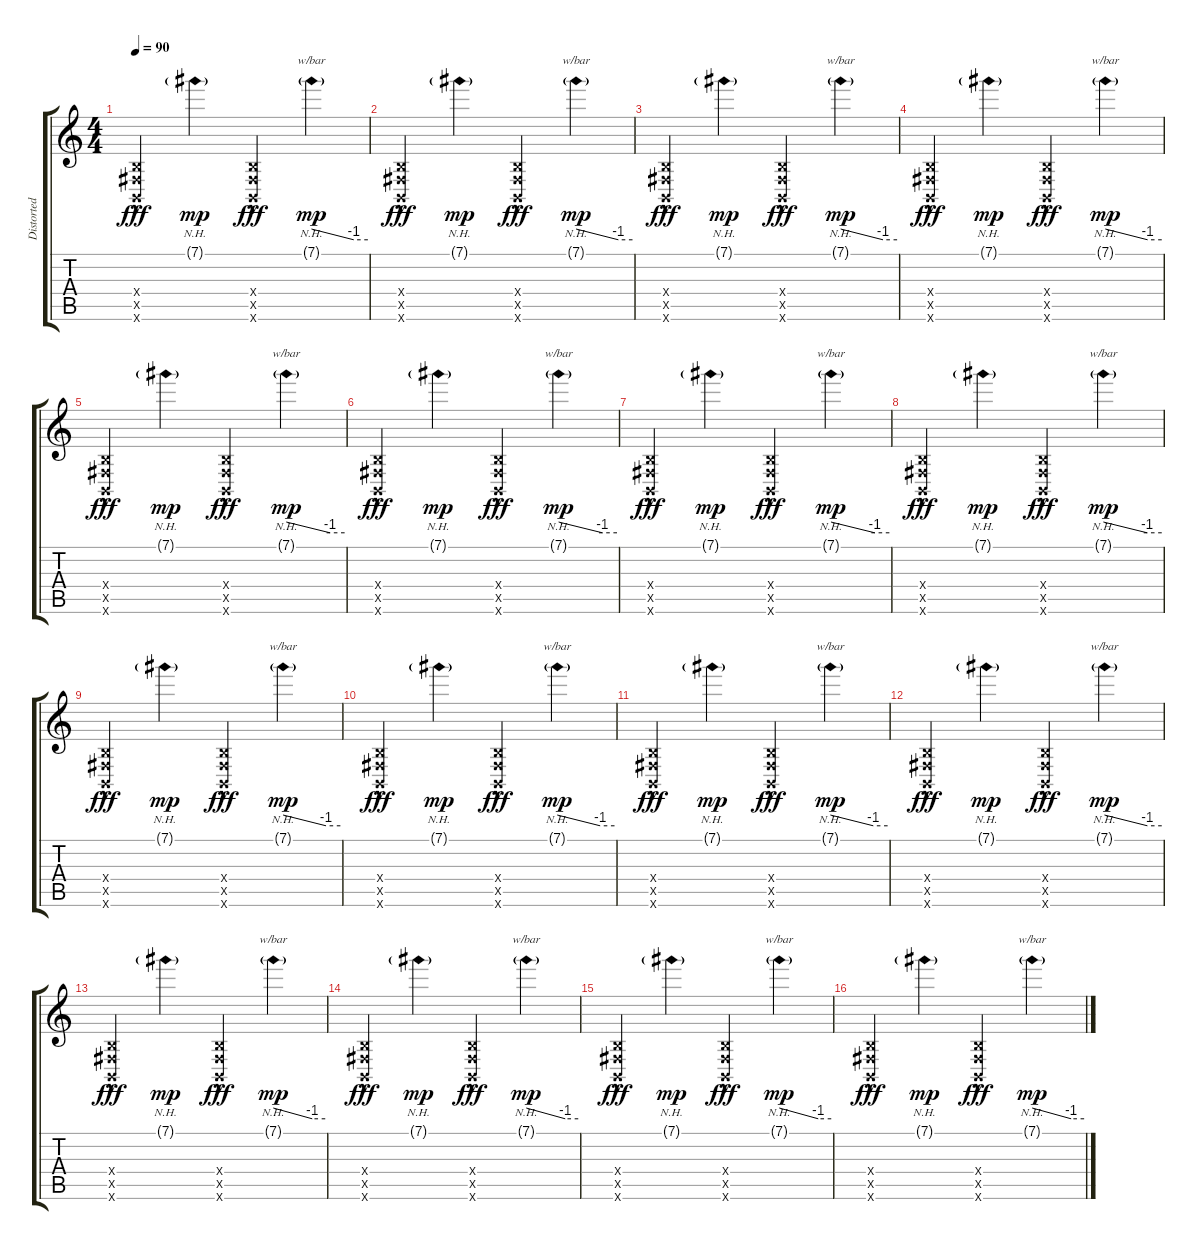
\track ("Distorted Guitar" "Distorted ") {instrument distortionguitar}
\staff {score tabs}
\tuning (Db4 Ab3 E3 B2 Gb2 B1) {hide}
\ts (4 4)
\tempo 90
\clef g2
\ks c
(0.4{x} 0.5{x} 0.6{hac x}).4{dy fff} 7.1{nh g}.4{dy mp} (0.4{x} 0.5{x} 0.6{hac x}).4{dy fff} 7.1{nh g}.4{tbe (custom default 0 0 45 -4 60 -4) dy mp} |
(0.4{x} 0.5{x} 0.6{hac x}).4{dy fff} 7.1{nh g}.4{dy mp} (0.4{x} 0.5{x} 0.6{hac x}).4{dy fff} 7.1{nh g}.4{tbe (custom default 0 0 45 -4 60 -4) dy mp} |
(0.4{x} 0.5{x} 0.6{hac x}).4{dy fff} 7.1{nh g}.4{dy mp} (0.4{x} 0.5{x} 0.6{hac x}).4{dy fff} 7.1{nh g}.4{tbe (custom default 0 0 45 -4 60 -4) dy mp} |
(0.4{x} 0.5{x} 0.6{hac x}).4{dy fff} 7.1{nh g}.4{dy mp} (0.4{x} 0.5{x} 0.6{hac x}).4{dy fff} 7.1{nh g}.4{tbe (custom default 0 0 45 -4 60 -4) dy mp} |
(0.4{x} 0.5{x} 0.6{hac x}).4{dy fff} 7.1{nh g}.4{dy mp} (0.4{x} 0.5{x} 0.6{hac x}).4{dy fff} 7.1{nh g}.4{tbe (custom default 0 0 45 -4 60 -4) dy mp} |
(0.4{x} 0.5{x} 0.6{hac x}).4{dy fff} 7.1{nh g}.4{dy mp} (0.4{x} 0.5{x} 0.6{hac x}).4{dy fff} 7.1{nh g}.4{tbe (custom default 0 0 45 -4 60 -4) dy mp} |
(0.4{x} 0.5{x} 0.6{hac x}).4{dy fff} 7.1{nh g}.4{dy mp} (0.4{x} 0.5{x} 0.6{hac x}).4{dy fff} 7.1{nh g}.4{tbe (custom default 0 0 45 -4 60 -4) dy mp} |
(0.4{x} 0.5{x} 0.6{hac x}).4{dy fff} 7.1{nh g}.4{dy mp} (0.4{x} 0.5{x} 0.6{hac x}).4{dy fff} 7.1{nh g}.4{tbe (custom default 0 0 45 -4 60 -4) dy mp} |
(0.4{x} 0.5{x} 0.6{hac x}).4{dy fff} 7.1{nh g}.4{dy mp} (0.4{x} 0.5{x} 0.6{hac x}).4{dy fff} 7.1{nh g}.4{tbe (custom default 0 0 45 -4 60 -4) dy mp} |
(0.4{x} 0.5{x} 0.6{hac x}).4{dy fff} 7.1{nh g}.4{dy mp} (0.4{x} 0.5{x} 0.6{hac x}).4{dy fff} 7.1{nh g}.4{tbe (custom default 0 0 45 -4 60 -4) dy mp} |
(0.4{x} 0.5{x} 0.6{hac x}).4{dy fff} 7.1{nh g}.4{dy mp} (0.4{x} 0.5{x} 0.6{hac x}).4{dy fff} 7.1{nh g}.4{tbe (custom default 0 0 45 -4 60 -4) dy mp} |
(0.4{x} 0.5{x} 0.6{hac x}).4{dy fff} 7.1{nh g}.4{dy mp} (0.4{x} 0.5{x} 0.6{hac x}).4{dy fff} 7.1{nh g}.4{tbe (custom default 0 0 45 -4 60 -4) dy mp} |
(0.4{x} 0.5{x} 0.6{hac x}).4{dy fff} 7.1{nh g}.4{dy mp} (0.4{x} 0.5{x} 0.6{hac x}).4{dy fff} 7.1{nh g}.4{tbe (custom default 0 0 45 -4 60 -4) dy mp} |
(0.4{x} 0.5{x} 0.6{hac x}).4{dy fff} 7.1{nh g}.4{dy mp} (0.4{x} 0.5{x} 0.6{hac x}).4{dy fff} 7.1{nh g}.4{tbe (custom default 0 0 45 -4 60 -4) dy mp} |
(0.4{x} 0.5{x} 0.6{hac x}).4{dy fff} 7.1{nh g}.4{dy mp} (0.4{x} 0.5{x} 0.6{hac x}).4{dy fff} 7.1{nh g}.4{tbe (custom default 0 0 45 -4 60 -4) dy mp} |
(0.4{x} 0.5{x} 0.6{hac x}).4{dy fff} 7.1{nh g}.4{dy mp} (0.4{x} 0.5{x} 0.6{hac x}).4{dy fff} 7.1{nh g}.4{tbe (custom default 0 0 45 -4 60 -4) dy mp}
